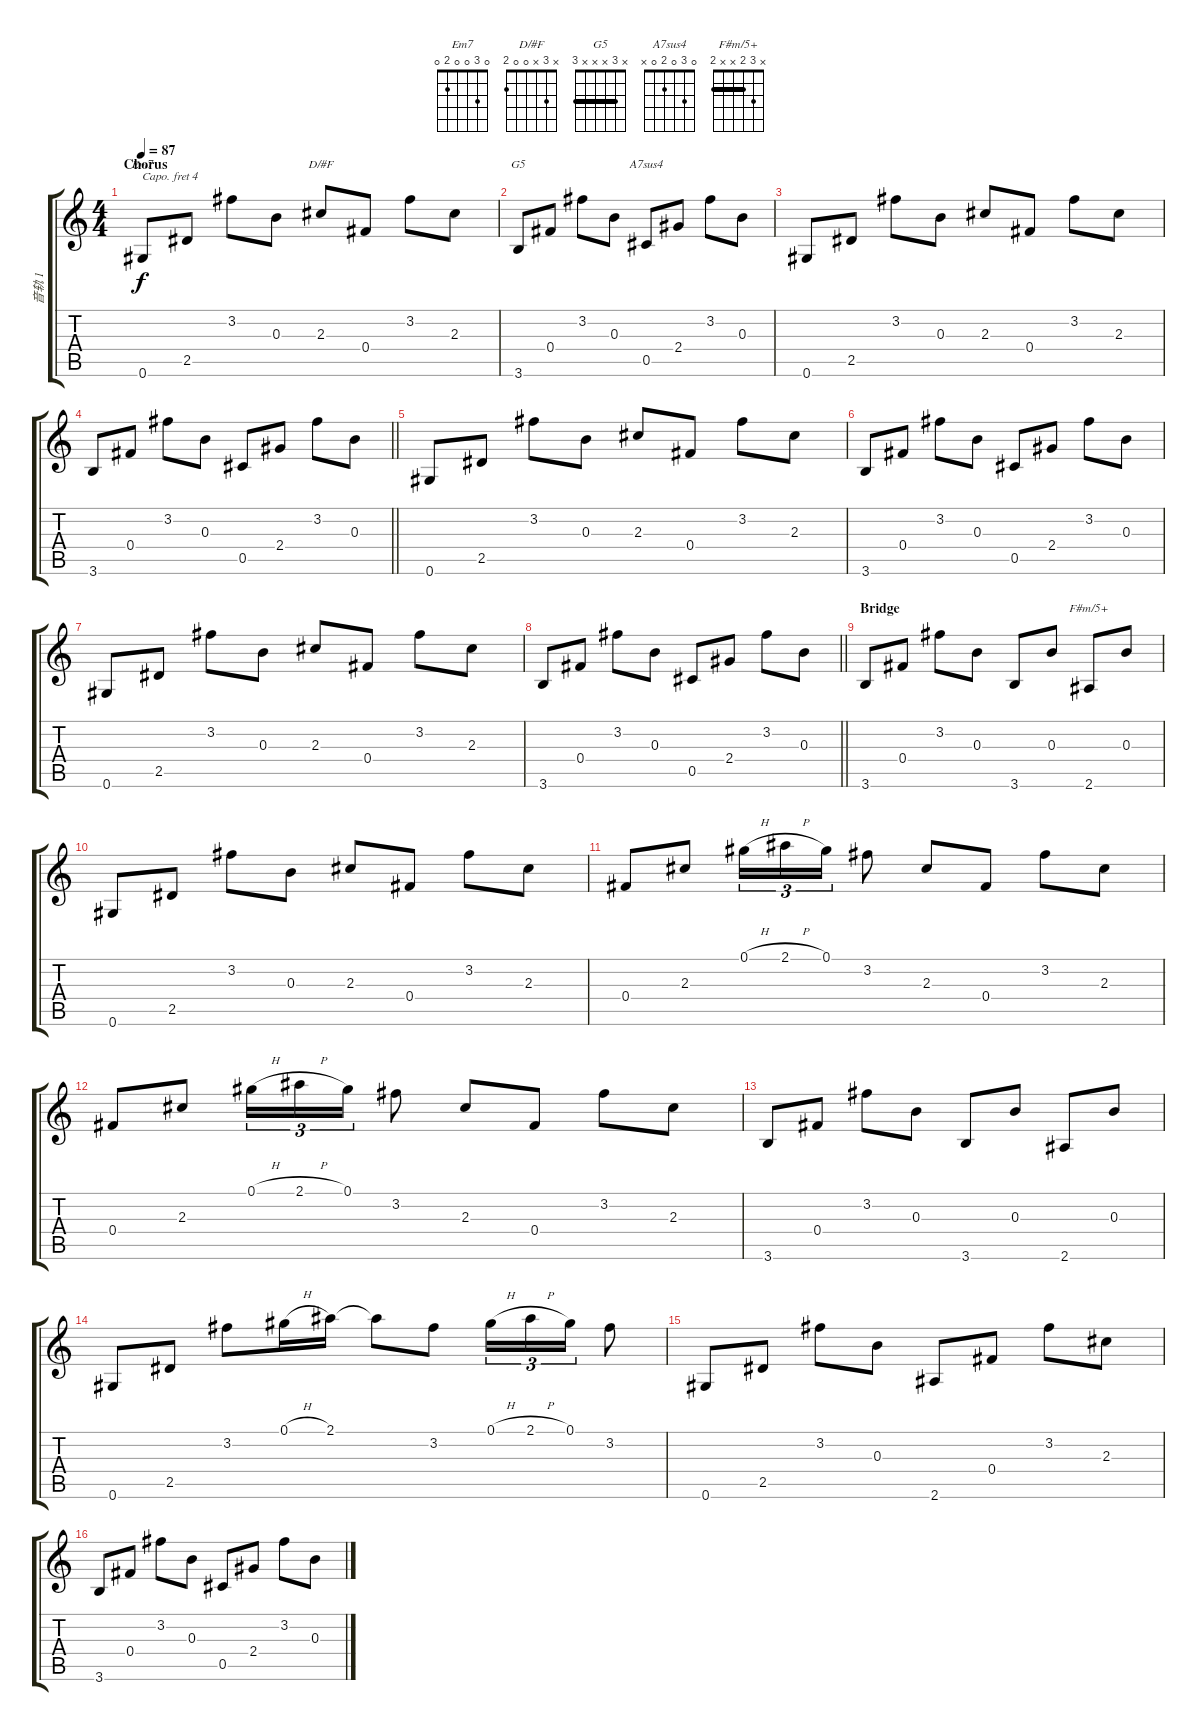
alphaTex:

\track ("音轨 1" "音轨 1") {instrument acousticguitarsteel}
\staff {score tabs}
\capo 4
\tuning (E4 B3 G3 D3 A2 E2) {hide}
\chord ("Em7" 0 3 0 0 2 0)
\chord ("D/#F" x 3 x 0 0 2)
\chord ("G5" x 3 x x x 3) {barre 3}
\chord ("A7sus4" 0 3 0 2 0 x)
\chord ("F#m/5+" x 3 2 x x 2) {barre 2}
\ts (4 4)
\section ("" "Chorus")
\tempo 87
\clef g2
\ks c
0.6.8{ch "Em7" dy f} 2.5.8 3.2.8 0.3.8 2.3.8{ch "D/#F"} 0.4.8 3.2.8 2.3.8 |
3.6.8{ch "G5"} 0.4.8 3.2.8 0.3.8 0.5.8{ch "A7sus4"} 2.4.8 3.2.8 0.3.8 |
0.6.8 2.5.8 3.2.8 0.3.8 2.3.8 0.4.8 3.2.8 2.3.8 |
\barLineRight lightlight
3.6.8 0.4.8 3.2.8 0.3.8 0.5.8 2.4.8 3.2.8 0.3.8 |
0.6.8 2.5.8 3.2.8 0.3.8 2.3.8 0.4.8 3.2.8 2.3.8 |
3.6.8 0.4.8 3.2.8 0.3.8 0.5.8 2.4.8 3.2.8 0.3.8 |
0.6.8 2.5.8 3.2.8 0.3.8 2.3.8 0.4.8 3.2.8 2.3.8 |
\barLineRight lightlight
3.6.8 0.4.8 3.2.8 0.3.8 0.5.8 2.4.8 3.2.8 0.3.8 |
\section ("" "Bridge")
3.6.8 0.4.8 3.2.8 0.3.8 3.6.8 0.3.8 2.6.8{ch "F#m/5+"} 0.3.8 |
0.6.8 2.5.8 3.2.8 0.3.8 2.3.8 0.4.8 3.2.8 2.3.8 |
0.4.8 2.3.8 0.1{h}.16{tu (3 2)} 2.1{h}.16{tu (3 2)} 0.1.16{tu (3 2)} 3.2.8 2.3.8 0.4.8 3.2.8 2.3.8 |
0.4.8 2.3.8 0.1{h}.16{tu (3 2)} 2.1{h}.16{tu (3 2)} 0.1.16{tu (3 2)} 3.2.8 2.3.8 0.4.8 3.2.8 2.3.8 |
3.6.8 0.4.8 3.2.8 0.3.8 3.6.8 0.3.8 2.6.8 0.3.8 |
0.6.8 2.5.8 3.2.8 0.1{h}.16 2.1.16 2.1{t}.8 3.2.8 0.1{h}.16{tu (3 2)} 2.1{h}.16{tu (3 2)} 0.1.16{tu (3 2)} 3.2.8 |
0.6.8 2.5.8 3.2.8 0.3.8 2.6.8 0.4.8 3.2.8 2.3.8 |
3.6.8 0.4.8 3.2.8 0.3.8 0.5.8 2.4.8 3.2.8 0.3.8
